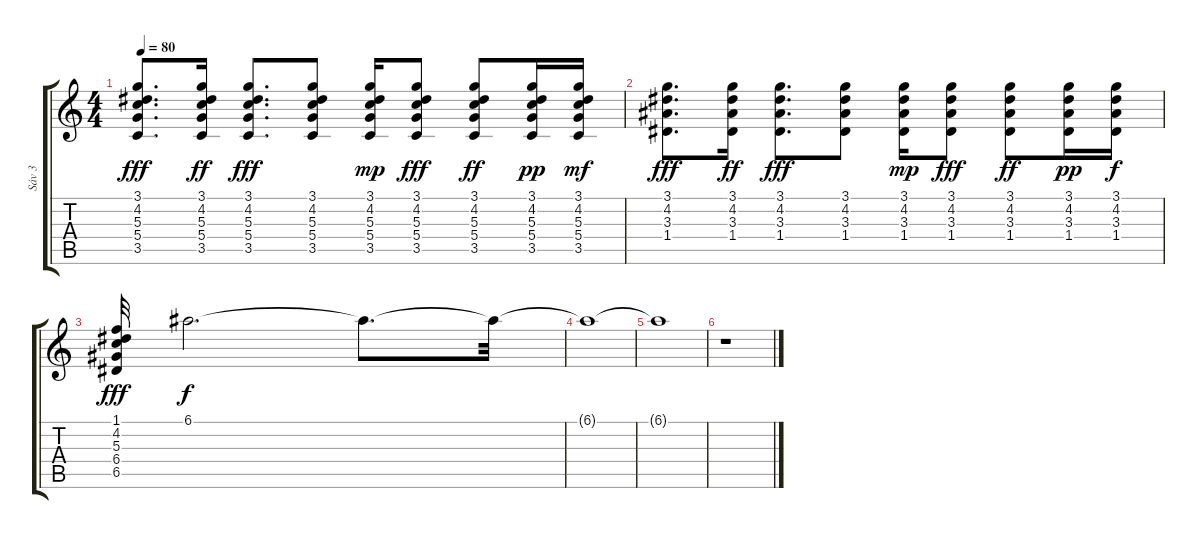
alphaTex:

\track ("Sáv 3" "Sáv 3") {instrument acousticguitarsteel}
\staff {score tabs}
\tuning (E4 B3 G3 D3 A2 E2) {hide}
\ts (4 4)
\tempo 80
\clef g2
\ks c
(3.1 4.2 5.3 5.4 3.5).8{d dy fff} (3.1 4.2 5.3 5.4 3.5).16{dy ff} (3.1 4.2 5.3 5.4 3.5).8{d dy fff} (3.1 4.2 5.3 5.4 3.5).8 (3.1 4.2 5.3 5.4 3.5).16{dy mp} (3.1 4.2 5.3 5.4 3.5).8{dy fff} (3.1 4.2 5.3 5.4 3.5).8{dy ff} (3.1 4.2 5.3 5.4 3.5).16{dy pp} (3.1 4.2 5.3 5.4 3.5).16{dy mf} |
(3.1 4.2 3.3 1.4).8{d dy fff} (3.1 4.2 3.3 1.4).16{dy ff} (3.1 4.2 3.3 1.4).8{d dy fff} (3.1 4.2 3.3 1.4).8 (3.1 4.2 3.3 1.4).16{dy mp} (3.1 4.2 3.3 1.4).8{dy fff} (3.1 4.2 3.3 1.4).8{dy ff} (3.1 4.2 3.3 1.4).16{dy pp} (3.1 4.2 3.3 1.4).16{dy f} |
(1.1 4.2 5.3 6.4 6.5).32{dy fff} 6.1.2{d dy f} 6.1{t}.8{d} 6.1{t}.32 |
6.1{t}.1 |
6.1{t}.1 |
r.1
